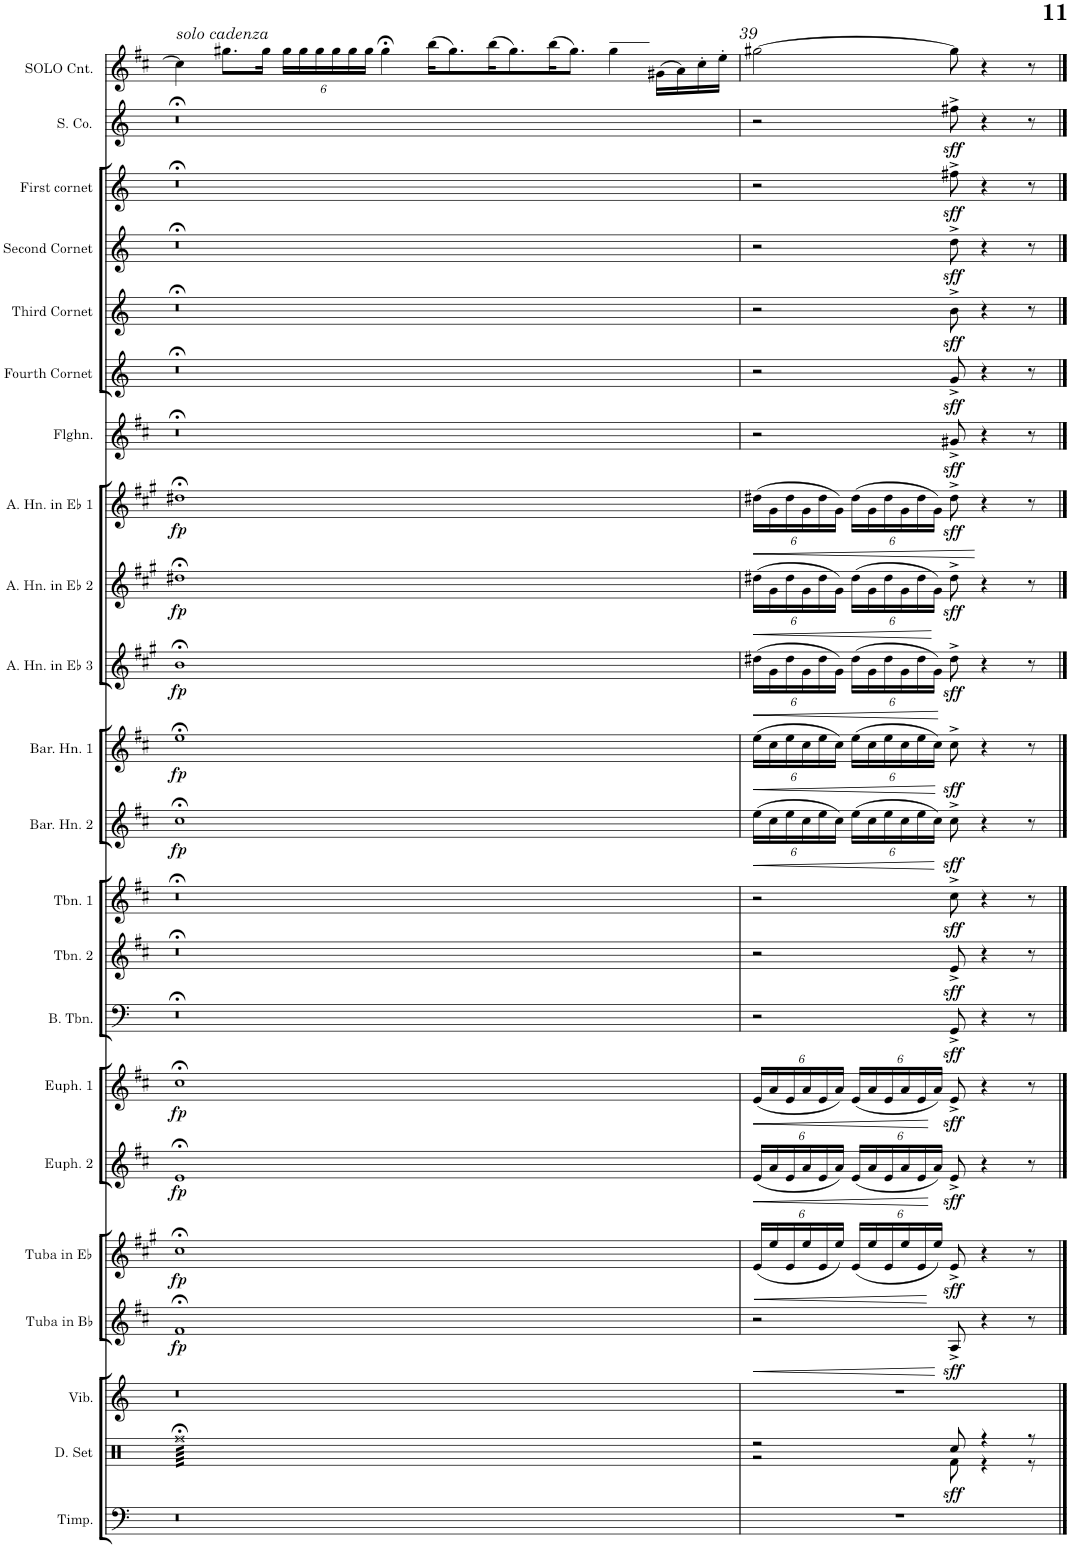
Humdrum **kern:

**kern	**kern	**dynam	**kern	**kern	**dynam	**kern	**dynam	**kern	**dynam	**kern	**dynam	**kern	**dynam	**kern	**dynam	**kern	**dynam	**kern	**dynam	**kern	**dynam	**kern	**dynam	**kern	**dynam	**kern	**dynam	**kern	**dynam	**kern	**dynam	**kern	**dynam	**kern	**dynam	**kern	**dynam	**kern	**dynam	**kern
*part22	*part21	*part21	*part20	*part19	*part19	*part18	*part18	*part17	*part17	*part16	*part16	*part15	*part15	*part14	*part14	*part13	*part13	*part12	*part12	*part11	*part11	*part10	*part10	*part9	*part9	*part8	*part8	*part7	*part7	*part6	*part6	*part5	*part5	*part4	*part4	*part3	*part3	*part2	*part2	*part1
*staff22	*staff21	*staff21	*staff20	*staff19	*staff19	*staff18	*staff18	*staff17	*staff17	*staff16	*staff16	*staff15	*staff15	*staff14	*staff14	*staff13	*staff13	*staff12	*staff12	*staff11	*staff11	*staff10	*staff10	*staff9	*staff9	*staff8	*staff8	*staff7	*staff7	*staff6	*staff6	*staff5	*staff5	*staff4	*staff4	*staff3	*staff3	*staff2	*staff2	*staff1
*I"Timpani	*I"Drumset	*	*I"Vibraphone	*I"Tuba in Bb	*	*I"Tuba in Eb	*	*I"Euphonium 2	*	*I"Euphonium 1	*	*I"Bass Trombone	*	*I"Trombone 2	*	*I"Trombone 1	*	*I"Baritone Horn 2	*	*I"Baritone Horn 1	*	*I"Alto Horn in Eb 3	*	*I"Alto Horn in Eb 2	*	*I"Alto Horn in Eb 1	*	*I"Flugelhorn	*	*I"Fourth Cornet	*	*I"Third Cornet	*	*I"Second Cornet	*	*I"First Cornet	*	*I"Soprano Cornet	*	*I"SOLO Cornet
*I'Timp.	*I'D. Set	*	*I'Vib.	*I'Tuba in Bb	*	*I'Tuba in Eb	*	*I'Euph. 2	*	*I'Euph. 1	*	*I'B. Tbn.	*	*I'Tbn. 2	*	*I'Tbn. 1	*	*I'Bar. Hn. 2	*	*I'Bar. Hn. 1	*	*I'A. Hn. in Eb 3	*	*I'A. Hn. in Eb 2	*	*I'A. Hn. in Eb 1	*	*I'Flghn.	*	*I'Fourth Cornet	*	*I'Third Cornet	*	*I'Second Cornet	*	*I'First cornet	*	*I'S. Co.	*	*I'SOLO Cnt.
!!LO:PB:g=z
*clefF4	*clefX	*	*clefG2	*clefG2	*	*clefG2	*	*clefG2	*	*clefG2	*	*clefF4	*	*clefG2	*	*clefG2	*	*clefG2	*	*clefG2	*	*clefG2	*	*clefG2	*	*clefG2	*	*clefG2	*	*clefG2	*	*clefG2	*	*clefG2	*	*clefG2	*	*clefG2	*	*clefG2
*	*	*	*	*Trd15c26	*	*Trd12c21	*	*Trd8c14	*	*Trd8c14	*	*	*	*Trd8c14	*	*Trd8c14	*	*Trd8c14	*	*Trd8c14	*	*Trd5c9	*	*Trd5c9	*	*Trd5c9	*	*Trd1c2	*	*Trd1c2	*	*Trd1c2	*	*Trd1c2	*	*Trd1c2	*	*Trd1c2	*	*Trd1c2
*k[]	*k[]	*	*k[]	*k[f#c#]	*	*k[f#c#g#]	*	*k[f#c#]	*	*k[f#c#]	*	*k[]	*	*k[f#c#]	*	*k[f#c#]	*	*k[f#c#]	*	*k[f#c#]	*	*k[f#c#g#]	*	*k[f#c#g#]	*	*k[f#c#g#]	*	*k[f#c#]	*	*k[]	*	*k[]	*	*k[]	*	*k[]	*	*k[]	*	*k[f#c#]
*M4/4	*M4/4	*	*M4/4	*M4/4	*	*M4/4	*	*M4/4	*	*M4/4	*	*M4/4	*	*M4/4	*	*M4/4	*	*M4/4	*	*M4/4	*	*M4/4	*	*M4/4	*	*M4/4	*	*M4/4	*	*M4/4	*	*M4/4	*	*M4/4	*	*M4/4	*	*M4/4	*	*M4/4
=38X1	=38X1	=38X1	=38X1	=38X1	=38X1	=38X1	=38X1	=38X1	=38X1	=38X1	=38X1	=38X1	=38X1	=38X1	=38X1	=38X1	=38X1	=38X1	=38X1	=38X1	=38X1	=38X1	=38X1	=38X1	=38X1	=38X1	=38X1	=38X1	=38X1	=38X1	=38X1	=38X1	=38X1	=38X1	=38X1	=38X1	=38X1	=38X1	=38X1	=38X1
!	!	!	!	!	!	!	!	!	!	!	!	!	!	!	!	!	!	!	!	!	!	!	!	!	!	!	!	!	!	!	!	!	!	!	!	!	!	!	!	!LO:TX:a:i:t=solo cadenza
!	!	!	!	!	!LO:DY:b	!	!LO:DY:b	!	!LO:DY:b	!	!LO:DY:b	!	!	!	!	!	!	!	!LO:DY:b	!	!LO:DY:b	!	!LO:DY:b	!	!LO:DY:b	!	!LO:DY:b	!	!	!	!	!	!	!	!	!	!	!	!	!
*	*tremolo	*	*	*	*	*	*	*	*	*	*	*	*	*	*	*	*	*	*	*	*	*	*	*	*	*	*	*	*	*	*	*	*	*	*	*	*	*	*	*
1r	64Rff;<LLLL	.	1r	1f#;<	fp	1cc#;<	fp	1e;<	fp	1cc#;<	fp	1r	.	1r	.	1r	.	1cc#;<	fp	1ee;<	fp	1b;<	fp	1dd#X;<	fp	1dd#X;<	fp	1r	.	1r	.	1r	.	1r	.	1r	.	1r	.	4cc#\]
.	64Rff;<	.	.	.	.	.	.	.	.	.	.	.	.	.	.	.	.	.	.	.	.	.	.	.	.	.	.	.	.	.	.	.	.	.	.	.	.	.	.	.
.	64Rff;<	.	.	.	.	.	.	.	.	.	.	.	.	.	.	.	.	.	.	.	.	.	.	.	.	.	.	.	.	.	.	.	.	.	.	.	.	.	.	.
.	64Rff;<	.	.	.	.	.	.	.	.	.	.	.	.	.	.	.	.	.	.	.	.	.	.	.	.	.	.	.	.	.	.	.	.	.	.	.	.	.	.	.
.	64Rff;<	.	.	.	.	.	.	.	.	.	.	.	.	.	.	.	.	.	.	.	.	.	.	.	.	.	.	.	.	.	.	.	.	.	.	.	.	.	.	.
.	64Rff;<	.	.	.	.	.	.	.	.	.	.	.	.	.	.	.	.	.	.	.	.	.	.	.	.	.	.	.	.	.	.	.	.	.	.	.	.	.	.	.
.	64Rff;<	.	.	.	.	.	.	.	.	.	.	.	.	.	.	.	.	.	.	.	.	.	.	.	.	.	.	.	.	.	.	.	.	.	.	.	.	.	.	.
.	64Rff;<	.	.	.	.	.	.	.	.	.	.	.	.	.	.	.	.	.	.	.	.	.	.	.	.	.	.	.	.	.	.	.	.	.	.	.	.	.	.	.
.	64Rff;<	.	.	.	.	.	.	.	.	.	.	.	.	.	.	.	.	.	.	.	.	.	.	.	.	.	.	.	.	.	.	.	.	.	.	.	.	.	.	.
.	64Rff;<	.	.	.	.	.	.	.	.	.	.	.	.	.	.	.	.	.	.	.	.	.	.	.	.	.	.	.	.	.	.	.	.	.	.	.	.	.	.	.
.	64Rff;<	.	.	.	.	.	.	.	.	.	.	.	.	.	.	.	.	.	.	.	.	.	.	.	.	.	.	.	.	.	.	.	.	.	.	.	.	.	.	.
.	64Rff;<	.	.	.	.	.	.	.	.	.	.	.	.	.	.	.	.	.	.	.	.	.	.	.	.	.	.	.	.	.	.	.	.	.	.	.	.	.	.	.
.	64Rff;<	.	.	.	.	.	.	.	.	.	.	.	.	.	.	.	.	.	.	.	.	.	.	.	.	.	.	.	.	.	.	.	.	.	.	.	.	.	.	.
.	64Rff;<	.	.	.	.	.	.	.	.	.	.	.	.	.	.	.	.	.	.	.	.	.	.	.	.	.	.	.	.	.	.	.	.	.	.	.	.	.	.	.
.	64Rff;<	.	.	.	.	.	.	.	.	.	.	.	.	.	.	.	.	.	.	.	.	.	.	.	.	.	.	.	.	.	.	.	.	.	.	.	.	.	.	.
.	64Rff;<	.	.	.	.	.	.	.	.	.	.	.	.	.	.	.	.	.	.	.	.	.	.	.	.	.	.	.	.	.	.	.	.	.	.	.	.	.	.	.
.	64Rff;<	.	.	.	.	.	.	.	.	.	.	.	.	.	.	.	.	.	.	.	.	.	.	.	.	.	.	.	.	.	.	.	.	.	.	.	.	.	.	8.gg#X\L
.	64Rff;<	.	.	.	.	.	.	.	.	.	.	.	.	.	.	.	.	.	.	.	.	.	.	.	.	.	.	.	.	.	.	.	.	.	.	.	.	.	.	.
.	64Rff;<	.	.	.	.	.	.	.	.	.	.	.	.	.	.	.	.	.	.	.	.	.	.	.	.	.	.	.	.	.	.	.	.	.	.	.	.	.	.	.
.	64Rff;<	.	.	.	.	.	.	.	.	.	.	.	.	.	.	.	.	.	.	.	.	.	.	.	.	.	.	.	.	.	.	.	.	.	.	.	.	.	.	.
.	64Rff;<	.	.	.	.	.	.	.	.	.	.	.	.	.	.	.	.	.	.	.	.	.	.	.	.	.	.	.	.	.	.	.	.	.	.	.	.	.	.	.
.	64Rff;<	.	.	.	.	.	.	.	.	.	.	.	.	.	.	.	.	.	.	.	.	.	.	.	.	.	.	.	.	.	.	.	.	.	.	.	.	.	.	.
.	64Rff;<	.	.	.	.	.	.	.	.	.	.	.	.	.	.	.	.	.	.	.	.	.	.	.	.	.	.	.	.	.	.	.	.	.	.	.	.	.	.	.
.	64Rff;<	.	.	.	.	.	.	.	.	.	.	.	.	.	.	.	.	.	.	.	.	.	.	.	.	.	.	.	.	.	.	.	.	.	.	.	.	.	.	.
.	64Rff;<	.	.	.	.	.	.	.	.	.	.	.	.	.	.	.	.	.	.	.	.	.	.	.	.	.	.	.	.	.	.	.	.	.	.	.	.	.	.	.
.	64Rff;<	.	.	.	.	.	.	.	.	.	.	.	.	.	.	.	.	.	.	.	.	.	.	.	.	.	.	.	.	.	.	.	.	.	.	.	.	.	.	.
.	64Rff;<	.	.	.	.	.	.	.	.	.	.	.	.	.	.	.	.	.	.	.	.	.	.	.	.	.	.	.	.	.	.	.	.	.	.	.	.	.	.	.
.	64Rff;<	.	.	.	.	.	.	.	.	.	.	.	.	.	.	.	.	.	.	.	.	.	.	.	.	.	.	.	.	.	.	.	.	.	.	.	.	.	.	.
.	64Rff;<	.	.	.	.	.	.	.	.	.	.	.	.	.	.	.	.	.	.	.	.	.	.	.	.	.	.	.	.	.	.	.	.	.	.	.	.	.	.	16gg#\Jk
.	64Rff;<	.	.	.	.	.	.	.	.	.	.	.	.	.	.	.	.	.	.	.	.	.	.	.	.	.	.	.	.	.	.	.	.	.	.	.	.	.	.	.
.	64Rff;<	.	.	.	.	.	.	.	.	.	.	.	.	.	.	.	.	.	.	.	.	.	.	.	.	.	.	.	.	.	.	.	.	.	.	.	.	.	.	.
.	64Rff;<	.	.	.	.	.	.	.	.	.	.	.	.	.	.	.	.	.	.	.	.	.	.	.	.	.	.	.	.	.	.	.	.	.	.	.	.	.	.	.
*	*	*	*	*	*	*	*	*	*	*	*	*	*	*	*	*	*	*	*	*	*	*	*	*	*	*	*	*	*	*	*	*	*	*	*	*	*	*	*	*Xbrackettup
.	64Rff;<	.	.	.	.	.	.	.	.	.	.	.	.	.	.	.	.	.	.	.	.	.	.	.	.	.	.	.	.	.	.	.	.	.	.	.	.	.	.	24gg#\LL
.	64Rff;<	.	.	.	.	.	.	.	.	.	.	.	.	.	.	.	.	.	.	.	.	.	.	.	.	.	.	.	.	.	.	.	.	.	.	.	.	.	.	.
.	64Rff;<	.	.	.	.	.	.	.	.	.	.	.	.	.	.	.	.	.	.	.	.	.	.	.	.	.	.	.	.	.	.	.	.	.	.	.	.	.	.	.
.	.	.	.	.	.	.	.	.	.	.	.	.	.	.	.	.	.	.	.	.	.	.	.	.	.	.	.	.	.	.	.	.	.	.	.	.	.	.	.	24gg#\
.	64Rff;<	.	.	.	.	.	.	.	.	.	.	.	.	.	.	.	.	.	.	.	.	.	.	.	.	.	.	.	.	.	.	.	.	.	.	.	.	.	.	.
.	64Rff;<	.	.	.	.	.	.	.	.	.	.	.	.	.	.	.	.	.	.	.	.	.	.	.	.	.	.	.	.	.	.	.	.	.	.	.	.	.	.	.
.	64Rff;<	.	.	.	.	.	.	.	.	.	.	.	.	.	.	.	.	.	.	.	.	.	.	.	.	.	.	.	.	.	.	.	.	.	.	.	.	.	.	.
.	.	.	.	.	.	.	.	.	.	.	.	.	.	.	.	.	.	.	.	.	.	.	.	.	.	.	.	.	.	.	.	.	.	.	.	.	.	.	.	24gg#\
.	64Rff;<	.	.	.	.	.	.	.	.	.	.	.	.	.	.	.	.	.	.	.	.	.	.	.	.	.	.	.	.	.	.	.	.	.	.	.	.	.	.	.
.	64Rff;<	.	.	.	.	.	.	.	.	.	.	.	.	.	.	.	.	.	.	.	.	.	.	.	.	.	.	.	.	.	.	.	.	.	.	.	.	.	.	.
.	64Rff;<	.	.	.	.	.	.	.	.	.	.	.	.	.	.	.	.	.	.	.	.	.	.	.	.	.	.	.	.	.	.	.	.	.	.	.	.	.	.	24gg#\
.	64Rff;<	.	.	.	.	.	.	.	.	.	.	.	.	.	.	.	.	.	.	.	.	.	.	.	.	.	.	.	.	.	.	.	.	.	.	.	.	.	.	.
.	64Rff;<	.	.	.	.	.	.	.	.	.	.	.	.	.	.	.	.	.	.	.	.	.	.	.	.	.	.	.	.	.	.	.	.	.	.	.	.	.	.	.
.	.	.	.	.	.	.	.	.	.	.	.	.	.	.	.	.	.	.	.	.	.	.	.	.	.	.	.	.	.	.	.	.	.	.	.	.	.	.	.	24gg#\
.	64Rff;<	.	.	.	.	.	.	.	.	.	.	.	.	.	.	.	.	.	.	.	.	.	.	.	.	.	.	.	.	.	.	.	.	.	.	.	.	.	.	.
.	64Rff;<	.	.	.	.	.	.	.	.	.	.	.	.	.	.	.	.	.	.	.	.	.	.	.	.	.	.	.	.	.	.	.	.	.	.	.	.	.	.	.
.	64Rff;<	.	.	.	.	.	.	.	.	.	.	.	.	.	.	.	.	.	.	.	.	.	.	.	.	.	.	.	.	.	.	.	.	.	.	.	.	.	.	.
.	.	.	.	.	.	.	.	.	.	.	.	.	.	.	.	.	.	.	.	.	.	.	.	.	.	.	.	.	.	.	.	.	.	.	.	.	.	.	.	24gg#\JJ
.	64Rff;<	.	.	.	.	.	.	.	.	.	.	.	.	.	.	.	.	.	.	.	.	.	.	.	.	.	.	.	.	.	.	.	.	.	.	.	.	.	.	.
.	64Rff;<	.	.	.	.	.	.	.	.	.	.	.	.	.	.	.	.	.	.	.	.	.	.	.	.	.	.	.	.	.	.	.	.	.	.	.	.	.	.	.
.	64Rff;<	.	.	.	.	.	.	.	.	.	.	.	.	.	.	.	.	.	.	.	.	.	.	.	.	.	.	.	.	.	.	.	.	.	.	.	.	.	.	4gg#;<\
.	64Rff;<	.	.	.	.	.	.	.	.	.	.	.	.	.	.	.	.	.	.	.	.	.	.	.	.	.	.	.	.	.	.	.	.	.	.	.	.	.	.	.
.	64Rff;<	.	.	.	.	.	.	.	.	.	.	.	.	.	.	.	.	.	.	.	.	.	.	.	.	.	.	.	.	.	.	.	.	.	.	.	.	.	.	.
.	64Rff;<	.	.	.	.	.	.	.	.	.	.	.	.	.	.	.	.	.	.	.	.	.	.	.	.	.	.	.	.	.	.	.	.	.	.	.	.	.	.	.
.	64Rff;<	.	.	.	.	.	.	.	.	.	.	.	.	.	.	.	.	.	.	.	.	.	.	.	.	.	.	.	.	.	.	.	.	.	.	.	.	.	.	.
.	64Rff;<	.	.	.	.	.	.	.	.	.	.	.	.	.	.	.	.	.	.	.	.	.	.	.	.	.	.	.	.	.	.	.	.	.	.	.	.	.	.	.
.	64Rff;<	.	.	.	.	.	.	.	.	.	.	.	.	.	.	.	.	.	.	.	.	.	.	.	.	.	.	.	.	.	.	.	.	.	.	.	.	.	.	.
.	64Rff;<	.	.	.	.	.	.	.	.	.	.	.	.	.	.	.	.	.	.	.	.	.	.	.	.	.	.	.	.	.	.	.	.	.	.	.	.	.	.	.
.	64Rff;<	.	.	.	.	.	.	.	.	.	.	.	.	.	.	.	.	.	.	.	.	.	.	.	.	.	.	.	.	.	.	.	.	.	.	.	.	.	.	.
.	64Rff;<	.	.	.	.	.	.	.	.	.	.	.	.	.	.	.	.	.	.	.	.	.	.	.	.	.	.	.	.	.	.	.	.	.	.	.	.	.	.	.
.	64Rff;<	.	.	.	.	.	.	.	.	.	.	.	.	.	.	.	.	.	.	.	.	.	.	.	.	.	.	.	.	.	.	.	.	.	.	.	.	.	.	.
.	64Rff;<	.	.	.	.	.	.	.	.	.	.	.	.	.	.	.	.	.	.	.	.	.	.	.	.	.	.	.	.	.	.	.	.	.	.	.	.	.	.	.
.	64Rff;<	.	.	.	.	.	.	.	.	.	.	.	.	.	.	.	.	.	.	.	.	.	.	.	.	.	.	.	.	.	.	.	.	.	.	.	.	.	.	.
.	64Rff;<	.	.	.	.	.	.	.	.	.	.	.	.	.	.	.	.	.	.	.	.	.	.	.	.	.	.	.	.	.	.	.	.	.	.	.	.	.	.	.
.	64Rff;<	.	.	.	.	.	.	.	.	.	.	.	.	.	.	.	.	.	.	.	.	.	.	.	.	.	.	.	.	.	.	.	.	.	.	.	.	.	.	.
.	64Rff;<JJJJ	.	.	.	.	.	.	.	.	.	.	.	.	.	.	.	.	.	.	.	.	.	.	.	.	.	.	.	.	.	.	.	.	.	.	.	.	.	.	.
*	*Xtremolo	*	*	*	*	*	*	*	*	*	*	*	*	*	*	*	*	*	*	*	*	*	*	*	*	*	*	*	*	*	*	*	*	*	*	*	*	*	*	*
1ryy	2ryy	.	1ryy	2ryy	.	2ryy	.	2ryy	.	2ryy	.	1ryy	.	1ryy	.	1ryy	.	2ryy	.	2ryy	.	2ryy	.	2ryy	.	2ryy	.	1ryy	.	1ryy	.	1ryy	.	1ryy	.	1ryy	.	1ryy	.	(16bb\KL
.	.	.	.	.	.	.	.	.	.	.	.	.	.	.	.	.	.	.	.	.	.	.	.	.	.	.	.	.	.	.	.	.	.	.	.	.	.	.	.	8.gg#\)
.	.	.	.	.	.	.	.	.	.	.	.	.	.	.	.	.	.	.	.	.	.	.	.	.	.	.	.	.	.	.	.	.	.	.	.	.	.	.	.	(16bb\K
.	.	.	.	.	.	.	.	.	.	.	.	.	.	.	.	.	.	.	.	.	.	.	.	.	.	.	.	.	.	.	.	.	.	.	.	.	.	.	.	8.gg#\)
.	2ryy	.	.	2ryy	.	2ryy	.	2ryy	.	2ryy	.	.	.	.	.	.	.	2ryy	.	2ryy	.	2ryy	.	2ryy	.	2ryy	.	.	.	.	.	.	.	.	.	.	.	.	.	(16bb\K
.	.	.	.	.	.	.	.	.	.	.	.	.	.	.	.	.	.	.	.	.	.	.	.	.	.	.	.	.	.	.	.	.	.	.	.	.	.	.	.	8.gg#\J)
.	.	.	.	.	.	.	.	.	.	.	.	.	.	.	.	.	.	.	.	.	.	.	.	.	.	.	.	.	.	.	.	.	.	.	.	.	.	.	.	4gg#\
4ryy	4ryy	.	4ryy	4ryy	.	4ryy	.	4ryy	.	4ryy	.	4ryy	.	4ryy	.	4ryy	.	4ryy	.	4ryy	.	4ryy	.	4ryy	.	4ryy	.	4ryy	.	4ryy	.	4ryy	.	4ryy	.	4ryy	.	4ryy	.	(16g#X\LL
.	.	.	.	.	.	.	.	.	.	.	.	.	.	.	.	.	.	.	.	.	.	.	.	.	.	.	.	.	.	.	.	.	.	.	.	.	.	.	.	16a\)
.	.	.	.	.	.	.	.	.	.	.	.	.	.	.	.	.	.	.	.	.	.	.	.	.	.	.	.	.	.	.	.	.	.	.	.	.	.	.	.	16cc#'\
.	.	.	.	.	.	.	.	.	.	.	.	.	.	.	.	.	.	.	.	.	.	.	.	.	.	.	.	.	.	.	.	.	.	.	.	.	.	.	.	16ee'\JJ
=39	=39	=39	=39	=39	=39	=39	=39	=39	=39	=39	=39	=39	=39	=39	=39	=39	=39	=39	=39	=39	=39	=39	=39	=39	=39	=39	=39	=39	=39	=39	=39	=39	=39	=39	=39	=39	=39	=39	=39	=39
*	*^	*	*	*	*	*	*	*	*	*	*	*	*	*	*	*	*	*	*	*	*	*	*	*	*	*	*	*	*	*	*	*	*	*	*	*	*	*	*	*
!	!	!	!	!	!	!LO:HP:b	!	!	!	!	!	!	!	!	!	!	!	!	!	!	!	!	!	!	!	!	!	!	!	!	!	!	!	!	!	!	!	!	!	!	!
*	*	*	*	*	*	*	*Xbrackettup	*	*	*	*	*	*	*	*	*	*	*	*	*	*	*	*	*	*	*	*	*	*	*	*	*	*	*	*	*	*	*	*	*	*
!	!	!	!	!	!	!	!	!LO:HP:b	!	!	!	!	!	!	!	!	!	!	!	!	!	!	!	!	!	!	!	!	!	!	!	!	!	!	!	!	!	!	!	!	!
*	*	*	*	*	*	*	*	*	*Xbrackettup	*	*	*	*	*	*	*	*	*	*	*	*	*	*	*	*	*	*	*	*	*	*	*	*	*	*	*	*	*	*	*	*
!	!	!	!	!	!	!	!	!	!	!LO:HP:b	!	!	!	!	!	!	!	!	!	!	!	!	!	!	!	!	!	!	!	!	!	!	!	!	!	!	!	!	!	!	!
*	*	*	*	*	*	*	*	*	*	*	*Xbrackettup	*	*	*	*	*	*	*	*	*	*	*	*	*	*	*	*	*	*	*	*	*	*	*	*	*	*	*	*	*	*
!	!	!	!	!	!	!	!	!	!	!	!	!LO:HP:b	!	!	!	!	!	!	!	!	!	!	!	!	!	!	!	!	!	!	!	!	!	!	!	!	!	!	!	!	!
*	*	*	*	*	*	*	*	*	*	*	*	*	*	*	*	*	*	*	*Xbrackettup	*	*	*	*	*	*	*	*	*	*	*	*	*	*	*	*	*	*	*	*	*	*
!	!	!	!	!	!	!	!	!	!	!	!	!	!	!	!	!	!	!	!	!LO:HP:b	!	!	!	!	!	!	!	!	!	!	!	!	!	!	!	!	!	!	!	!	!
*	*	*	*	*	*	*	*	*	*	*	*	*	*	*	*	*	*	*	*	*	*Xbrackettup	*	*	*	*	*	*	*	*	*	*	*	*	*	*	*	*	*	*	*	*
!	!	!	!	!	!	!	!	!	!	!	!	!	!	!	!	!	!	!	!	!	!	!LO:HP:b	!	!	!	!	!	!	!	!	!	!	!	!	!	!	!	!	!	!	!
*	*	*	*	*	*	*	*	*	*	*	*	*	*	*	*	*	*	*	*	*	*	*	*Xbrackettup	*	*	*	*	*	*	*	*	*	*	*	*	*	*	*	*	*	*
!	!	!	!	!	!	!	!	!	!	!	!	!	!	!	!	!	!	!	!	!	!	!	!	!LO:HP:b	!	!	!	!	!	!	!	!	!	!	!	!	!	!	!	!	!
*	*	*	*	*	*	*	*	*	*	*	*	*	*	*	*	*	*	*	*	*	*	*	*	*	*Xbrackettup	*	*	*	*	*	*	*	*	*	*	*	*	*	*	*	*
!	!	!	!	!	!	!	!	!	!	!	!	!	!	!	!	!	!	!	!	!	!	!	!	!	!	!LO:HP:b	!	!	!	!	!	!	!	!	!	!	!	!	!	!	!
*	*	*	*	*	*	*	*	*	*	*	*	*	*	*	*	*	*	*	*	*	*	*	*	*	*	*	*Xbrackettup	*	*	*	*	*	*	*	*	*	*	*	*	*	*
!	!	!	!	!	!	!	!	!	!	!	!	!	!	!	!	!	!	!	!	!	!	!	!	!	!	!	!	!LO:HP:b	!	!	!	!	!	!	!	!	!	!	!	!	!
1r	2r	2r	.	1r	2r	<	(24e/LL	<	(24e/LL	<	(24e/LL	<	2r	.	2r	.	2r	.	(24ee\LL	<	(24ee\LL	<	(24dd#X\LL	<	(24dd#X\LL	<	(24dd#X\LL	<	2r	.	2r	.	2r	.	2r	.	2r	.	2r	.	[2gg#X\
.	.	.	.	.	.	.	24ee/	.	24a/	.	24a/	.	.	.	.	.	.	.	24cc#\	.	24cc#\	.	24g#\	.	24g#\	.	24g#\	.	.	.	.	.	.	.	.	.	.	.	.	.	.
.	.	.	.	.	.	.	24e/	.	24e/	.	24e/	.	.	.	.	.	.	.	24ee\	.	24ee\	.	24dd#\	.	24dd#\	.	24dd#\	.	.	.	.	.	.	.	.	.	.	.	.	.	.
.	.	.	.	.	.	.	24ee/	.	24a/	.	24a/	.	.	.	.	.	.	.	24cc#\	.	24cc#\	.	24g#\	.	24g#\	.	24g#\	.	.	.	.	.	.	.	.	.	.	.	.	.	.
.	.	.	.	.	.	.	24e/	.	24e/	.	24e/	.	.	.	.	.	.	.	24ee\	.	24ee\	.	24dd#\	.	24dd#\	.	24dd#\	.	.	.	.	.	.	.	.	.	.	.	.	.	.
.	.	.	.	.	.	.	24ee/JJ)	.	24a/JJ)	.	24a/JJ)	.	.	.	.	.	.	.	24cc#\JJ)	.	24cc#\JJ)	.	24g#\JJ)	.	24g#\JJ)	.	24g#\JJ)	.	.	.	.	.	.	.	.	.	.	.	.	.	.
.	.	.	.	.	.	.	(24e/LL	.	(24e/LL	.	(24e/LL	.	.	.	.	.	.	.	(24ee\LL	.	(24ee\LL	.	(24dd#\LL	.	(24dd#\LL	.	(24dd#\LL	.	.	.	.	.	.	.	.	.	.	.	.	.	.
.	.	.	.	.	.	.	24ee/	.	24a/	.	24a/	.	.	.	.	.	.	.	24cc#\	.	24cc#\	.	24g#\	.	24g#\	.	24g#\	.	.	.	.	.	.	.	.	.	.	.	.	.	.
.	.	.	.	.	.	.	24e/	.	24e/	.	24e/	.	.	.	.	.	.	.	24ee\	.	24ee\	.	24dd#\	.	24dd#\	.	24dd#\	.	.	.	.	.	.	.	.	.	.	.	.	.	.
.	.	.	.	.	.	.	24ee/	.	24a/	.	24a/	.	.	.	.	.	.	.	24cc#\	.	24cc#\	.	24g#\	.	24g#\	.	24g#\	.	.	.	.	.	.	.	.	.	.	.	.	.	.
.	.	.	.	.	.	.	24e/	.	24e/	.	24e/	.	.	.	.	.	.	.	24ee\	.	24ee\	.	24dd#\	.	24dd#\	.	24dd#\	.	.	.	.	.	.	.	.	.	.	.	.	.	.
.	.	.	.	.	.	.	24ee/JJ)	[	24a/JJ)	.	24a/JJ)	.	.	.	.	.	.	.	24cc#\JJ)	.	24cc#\JJ)	.	24g#\JJ)	.	24g#\JJ)	.	24g#\JJ)	.	.	.	.	.	.	.	.	.	.	.	.	.	.
!	!	!	!LO:DY:b	!	!	!LO:DY:n=1:b	!	!LO:DY:b	!	!LO:DY:b	!	!LO:DY:b	!	!LO:DY:b	!	!LO:DY:b	!	!LO:DY:b	!	!LO:DY:n=1:b	!	!LO:DY:n=1:b	!	!LO:DY:b	!	!LO:DY:b	!	!LO:DY:b	!	!LO:DY:b	!	!LO:DY:b	!	!LO:DY:b	!	!LO:DY:b	!	!LO:DY:b	!	!LO:DY:b	!
.	8Rcc/	8Rf\	other-dynamics	.	8A^/	[ other-dynamics	8e^/	other-dynamics	8e^/	other-dynamics	8e^/	other-dynamics	1r;<	other-dynamics	1r;<	other-dynamics	1r;<	other-dynamics	8cc#^\	[ other-dynamics	8cc#^\	[ other-dynamics	8dd#^\	other-dynamics	8dd#^\	other-dynamics	8dd#^\	other-dynamics	1r;<	other-dynamics	1r;<	other-dynamics	1r;<	other-dynamics	1r;<	other-dynamics	1r;<	other-dynamics	1r;<	other-dynamics	8gg#\]
.	4r	4r	.	.	4r	.	4r	.	4r	[	4r	[	.	.	.	.	.	.	4r	.	4r	.	4r	[	4r	[	4r	[	.	.	.	.	.	.	.	.	.	.	.	.	4r
.	8r	8r	.	.	8r	.	8r	.	8r	.	8r	.	.	.	.	.	.	.	8r	.	8r	.	8r	.	8r	.	8r	.	.	.	.	.	.	.	.	.	.	.	.	.	8r
1r	1ryy	1ryy	.	1r	1ryy	.	1ryy	.	1ryy	.	1ryy	.	.	.	.	.	.	.	1ryy	.	1ryy	.	1ryy	.	1ryy	.	1ryy	.	.	.	.	.	.	.	.	.	.	.	.	.	1ryy
.	.	.	.	.	.	.	.	.	.	.	.	.	8GG^/	.	8e^/	.	8cc#^\	.	.	.	.	.	.	.	.	.	.	.	8g#X^/	.	8g^/	.	8b^\	.	8dd^\	.	8ff#X^\	.	8ff#X^\	.	.
.	.	.	.	.	.	.	.	.	.	.	.	.	4r	.	4r	.	4r	.	.	.	.	.	.	.	.	.	.	.	4r	.	4r	.	4r	.	4r	.	4r	.	4r	.	.
.	.	.	.	.	.	.	.	.	.	.	.	.	8r	.	8r	.	8r	.	.	.	.	.	.	.	.	.	.	.	8r	.	8r	.	8r	.	8r	.	8r	.	8r	.	.
*	*v	*v	*	*	*	*	*	*	*	*	*	*	*	*	*	*	*	*	*	*	*	*	*	*	*	*	*	*	*	*	*	*	*	*	*	*	*	*	*	*	*
==	==	==	==	==	==	==	==	==	==	==	==	==	==	==	==	==	==	==	==	==	==	==	==	==	==	==	==	==	==	==	==	==	==	==	==	==	==	==	==	==
*-	*-	*-	*-	*-	*-	*-	*-	*-	*-	*-	*-	*-	*-	*-	*-	*-	*-	*-	*-	*-	*-	*-	*-	*-	*-	*-	*-	*-	*-	*-	*-	*-	*-	*-	*-	*-	*-	*-	*-	*-
